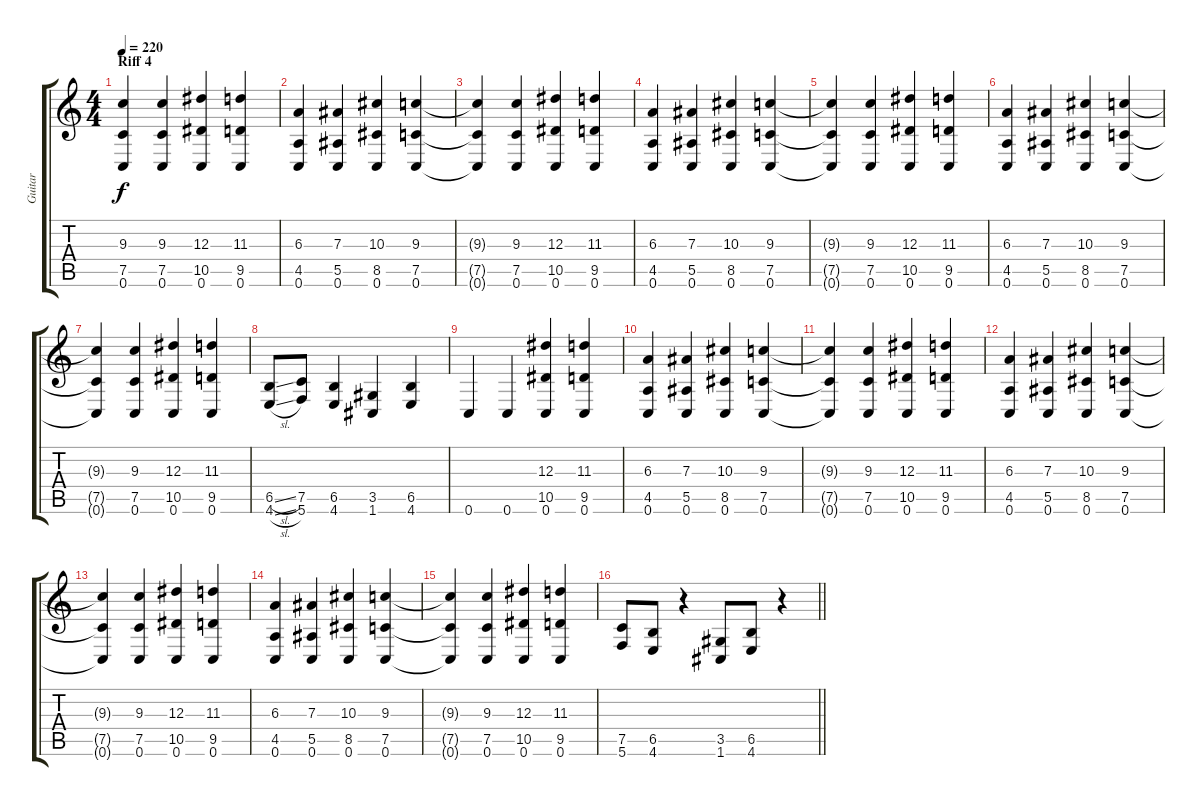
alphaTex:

\track ("Guitar" "Guitar") {instrument distortionguitar}
\staff {score tabs}
\tuning (C4 G3 Eb3 Bb2 F2 C2) {hide}
\ts (4 4)
\section ("" "Riff 4")
\tempo 220
\clef g2
\ks c
(9.3 7.5 0.6).4{dy f} (9.3 7.5 0.6).4 (12.3 10.5 0.6).4 (11.3 9.5 0.6).4 |
(6.3 4.5 0.6).4 (7.3 5.5 0.6).4 (10.3 8.5 0.6).4 (9.3 7.5 0.6).4 |
(9.3{t} 7.5{t} 0.6{t}).4 (9.3 7.5 0.6).4 (12.3 10.5 0.6).4 (11.3 9.5 0.6).4 |
(6.3 4.5 0.6).4 (7.3 5.5 0.6).4 (10.3 8.5 0.6).4 (9.3 7.5 0.6).4 |
(9.3{t} 7.5{t} 0.6{t}).4 (9.3 7.5 0.6).4 (12.3 10.5 0.6).4 (11.3 9.5 0.6).4 |
(6.3 4.5 0.6).4 (7.3 5.5 0.6).4 (10.3 8.5 0.6).4 (9.3 7.5 0.6).4 |
(9.3{t} 7.5{t} 0.6{t}).4 (9.3 7.5 0.6).4 (12.3 10.5 0.6).4 (11.3 9.5 0.6).4 |
(6.5{sl} 4.6{sl}).8 (7.5 5.6).8 (6.5 4.6).4 (3.5 1.6).4 (6.5 4.6).4 |
0.6.4 0.6.4 (12.3 10.5 0.6).4 (11.3 9.5 0.6).4 |
(6.3 4.5 0.6).4 (7.3 5.5 0.6).4 (10.3 8.5 0.6).4 (9.3 7.5 0.6).4 |
(9.3{t} 7.5{t} 0.6{t}).4 (9.3 7.5 0.6).4 (12.3 10.5 0.6).4 (11.3 9.5 0.6).4 |
(6.3 4.5 0.6).4 (7.3 5.5 0.6).4 (10.3 8.5 0.6).4 (9.3 7.5 0.6).4 |
(9.3{t} 7.5{t} 0.6{t}).4 (9.3 7.5 0.6).4 (12.3 10.5 0.6).4 (11.3 9.5 0.6).4 |
(6.3 4.5 0.6).4 (7.3 5.5 0.6).4 (10.3 8.5 0.6).4 (9.3 7.5 0.6).4 |
(9.3{t} 7.5{t} 0.6{t}).4 (9.3 7.5 0.6).4 (12.3 10.5 0.6).4 (11.3 9.5 0.6).4 |
\barLineRight lightlight
(7.5 5.6).8 (6.5 4.6).8 r.4 (3.5 1.6).8 (6.5 4.6).8 r.4
